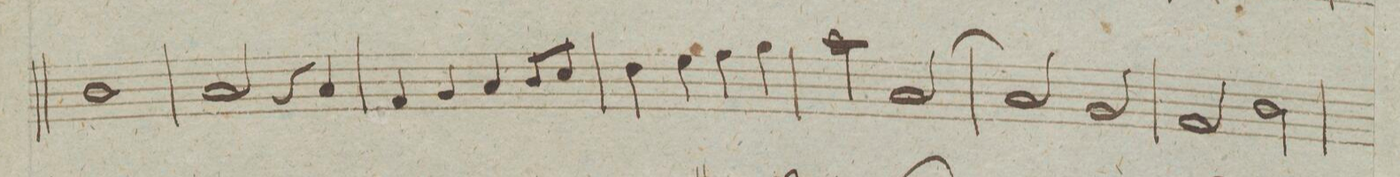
**kern	**dynam
*I"Baſso	*
*clefF4	*
*k[]	*
*met(c|)	*
*M2/2	*
1D\	.
=139	=139
2C/	.
4r	.
4C/	.
=140	=140
4AA/	.
4BB/	.
4C/	.
8D/L	.
8E/J	.
=141	=141
4F\	.
4G\	.
4A\	.
4B\	.
=142	=142
2c\	.
[>2C/	.
=143	=143
2C/]	.
2BB/	.
=144	=144
2AA/	.
2D\	.
=145	=145
*-	*-
